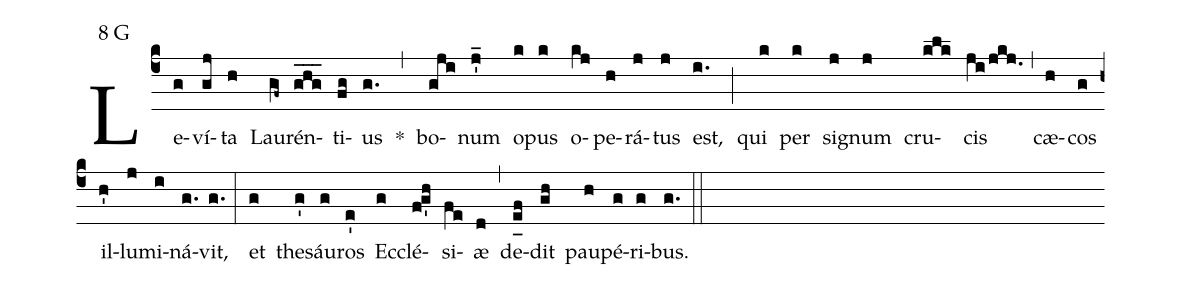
mode:8 G;
%%
(c4) Le(g)ví(gj)ta(h) Lau(gf~)rén(ghg___)ti(fg)us(g.) *(,) bo(gji)num(j'_) o(k)pus(k) o(kj)pe(h)rá(j)tus(j) est,(i.) (;) qui(k) per(k) si(j)gnum(j) cru(klk)cis(ji/jkj.) (,) cæ(h)cos(g) il(h')lu(j)mi(i)ná(g.)vit,(g.) (:) et(g) the(g')sáu(g)ros(e') Ec(g)clé(fg'h)si(fe)æ(d) (,) de(e_[uh:l]f)dit(gh) pau(h)pé(g)ri(g)bus.(g.) (::)
